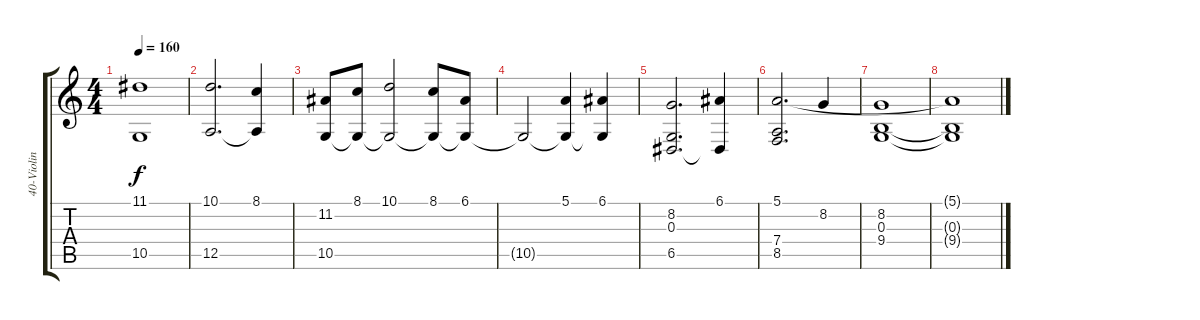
\track ("40-Violin " "40-Violin ") {instrument violin}
\staff {score tabs}
\tuning (E4 B3 G3 D3 A2 E2) {hide}
\ts (4 4)
\tempo 160
\clef g2
\ks c
(11.1 10.5).1{dy f} |
(10.1 12.5).2{d} (8.1 12.5{t}).4 |
(11.2 10.5).8 (8.1 10.5{t}).8 (10.1 10.5{t}).2 (8.1 10.5{t}).8 (6.1 10.5{t}).8 |
10.5{t}.2 (5.1 10.5{t}).4 (6.1 10.5{t}).4 |
(8.2 0.3 6.5).2{d} (6.1 6.5{t}).4 |
(5.1 7.4 8.5).2{d} 8.2.4 |
(8.2 0.3 9.4).1 |
(5.1{t} 0.3{t} 9.4{t}).1
